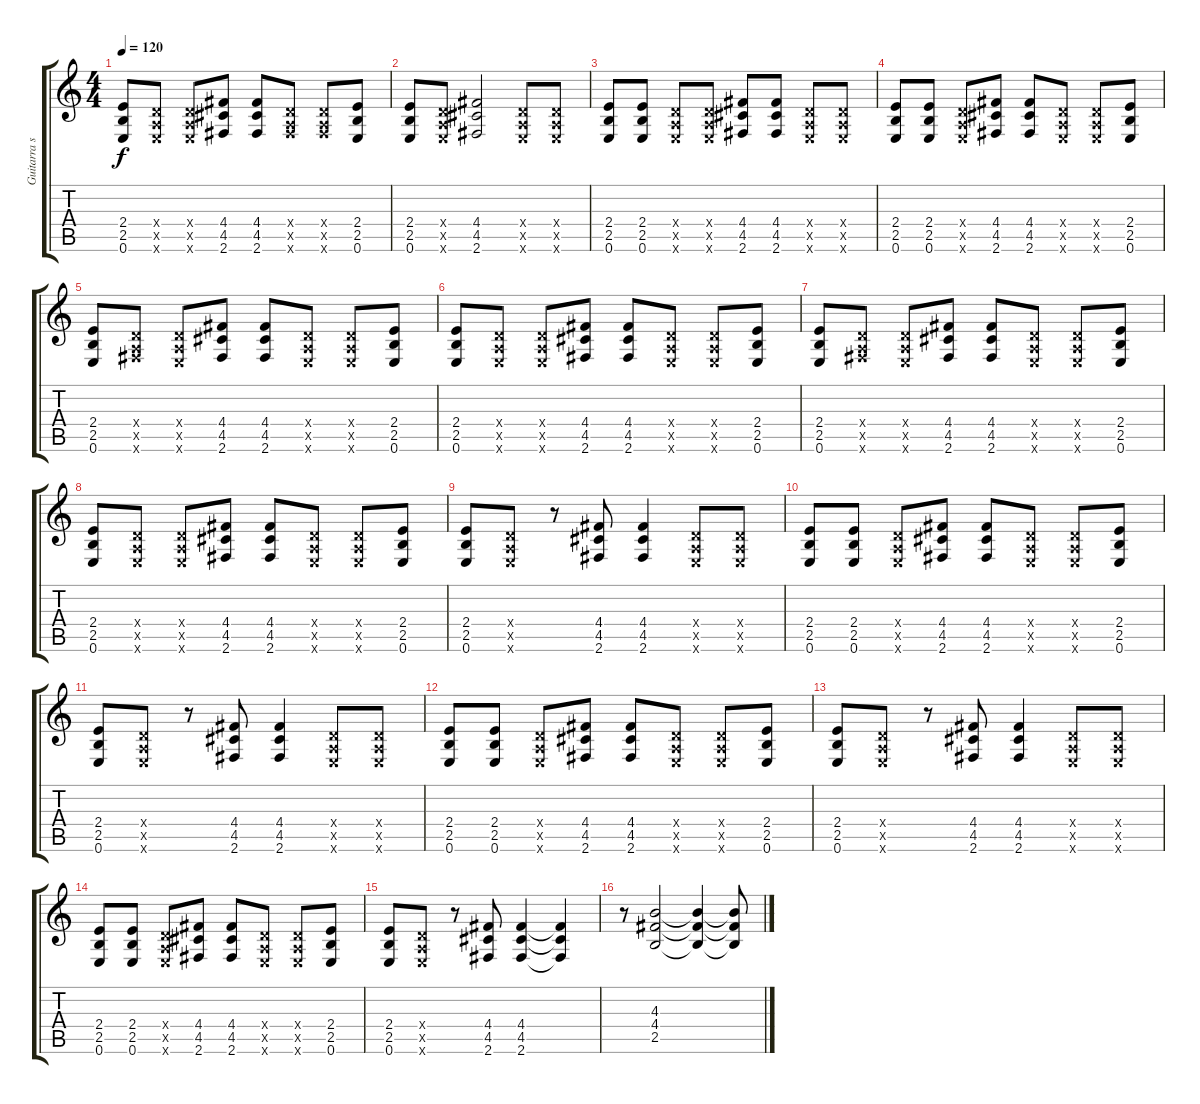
\track ("Guitarra solo" "Guitarra s") {instrument distortionguitar}
\staff {score tabs}
\tuning (E4 B3 G3 D3 A2 E2) {hide}
\ts (4 4)
\tempo 120
\clef g2
\ks c
(2.4 2.5 0.6).8{dy f} (0.4{x} 0.5{x} 0.6{x}).8 (0.4{x} 0.5{x} 0.6{x}).8 (4.4 4.5 2.6).8 (4.4 4.5 2.6).8 (0.4{x} 0.5{x} 2.6{x}).8 (0.4{x} 0.5{x} 2.6{x}).8 (2.4 2.5 0.6).8 |
(2.4 2.5 0.6).8 (0.4{x} 0.5{x} 0.6{x}).8 (4.4 4.5 2.6).2 (0.4{x} 0.5{x} 0.6{x}).8 (0.4{x} 0.5{x} 0.6{x}).8 |
(2.4 2.5 0.6).8 (2.4 2.5 0.6).8 (0.4{x} 0.5{x} 0.6{x}).8 (0.4{x} 0.5{x} 0.6{x}).8 (4.4 4.5 2.6).8 (4.4 4.5 2.6).8 (0.4{x} 0.5{x} 0.6{x}).8 (0.4{x} 0.5{x} 0.6{x}).8 |
(2.4 2.5 0.6).8 (2.4 2.5 0.6).8 (0.4{x} 0.5{x} 0.6{x}).8 (4.4 4.5 2.6).8 (4.4 4.5 2.6).8 (0.4{x} 0.5{x} 0.6{x}).8 (0.4{x} 0.5{x} 0.6{x}).8 (2.4 2.5 0.6).8 |
(2.4 2.5 0.6).8 (0.4{x} 0.5{x} 2.6{x}).8 (0.4{x} 0.5{x} 0.6{x}).8 (4.4 4.5 2.6).8 (4.4 4.5 2.6).8 (0.4{x} 0.5{x} 0.6{x}).8 (0.4{x} 0.5{x} 0.6{x}).8 (2.4 2.5 0.6).8 |
(2.4 2.5 0.6).8 (0.4{x} 0.5{x} 0.6{x}).8 (0.4{x} 0.5{x} 0.6{x}).8 (4.4 4.5 2.6).8 (4.4 4.5 2.6).8 (0.4{x} 0.5{x} 0.6{x}).8 (0.4{x} 0.5{x} 0.6{x}).8 (2.4 2.5 0.6).8 |
(2.4 2.5 0.6).8 (0.4{x} 0.5{x} 2.6{x}).8 (0.4{x} 0.5{x} 0.6{x}).8 (4.4 4.5 2.6).8 (4.4 4.5 2.6).8 (0.4{x} 0.5{x} 0.6{x}).8 (0.4{x} 0.5{x} 0.6{x}).8 (2.4 2.5 0.6).8 |
(2.4 2.5 0.6).8 (0.4{x} 0.5{x} 0.6{x}).8 (0.4{x} 0.5{x} 0.6{x}).8 (4.4 4.5 2.6).8 (4.4 4.5 2.6).8 (0.4{x} 0.5{x} 0.6{x}).8 (0.4{x} 0.5{x} 0.6{x}).8 (2.4 2.5 0.6).8 |
(2.4 2.5 0.6).8 (0.4{x} 0.5{x} 0.6{x}).8 r.8 (4.4 4.5 2.6).8 (4.4 4.5 2.6).4 (0.4{x} 0.5{x} 0.6{x}).8 (0.4{x} 0.5{x} 0.6{x}).8 |
(2.4 2.5 0.6).8 (2.4 2.5 0.6).8 (0.4{x} 0.5{x} 0.6{x}).8 (4.4 4.5 2.6).8 (4.4 4.5 2.6).8 (0.4{x} 0.5{x} 0.6{x}).8 (0.4{x} 0.5{x} 0.6{x}).8 (2.4 2.5 0.6).8 |
(2.4 2.5 0.6).8 (0.4{x} 0.5{x} 0.6{x}).8 r.8 (4.4 4.5 2.6).8 (4.4 4.5 2.6).4 (0.4{x} 0.5{x} 0.6{x}).8 (0.4{x} 0.5{x} 0.6{x}).8 |
(2.4 2.5 0.6).8 (2.4 2.5 0.6).8 (0.4{x} 0.5{x} 0.6{x}).8 (4.4 4.5 2.6).8 (4.4 4.5 2.6).8 (0.4{x} 0.5{x} 0.6{x}).8 (0.4{x} 0.5{x} 0.6{x}).8 (2.4 2.5 0.6).8 |
(2.4 2.5 0.6).8 (0.4{x} 0.5{x} 0.6{x}).8 r.8 (4.4 4.5 2.6).8 (4.4 4.5 2.6).4 (0.4{x} 0.5{x} 0.6{x}).8 (0.4{x} 0.5{x} 0.6{x}).8 |
(2.4 2.5 0.6).8 (2.4 2.5 0.6).8 (0.4{x} 0.5{x} 0.6{x}).8 (4.4 4.5 2.6).8 (4.4 4.5 2.6).8 (0.4{x} 0.5{x} 0.6{x}).8 (0.4{x} 0.5{x} 0.6{x}).8 (2.4 2.5 0.6).8 |
(2.4 2.5 0.6).8 (0.4{x} 0.5{x} 0.6{x}).8 r.8 (4.4 4.5 2.6).8 (4.4 4.5 2.6).4 (4.4{t} 4.5{t} 2.6{t}).4 |
r.8 (4.3 4.4 2.5).2 (4.3{t} 4.4{t} 2.5{t}).4 (4.3{t} 4.4{t} 2.5{t}).8
